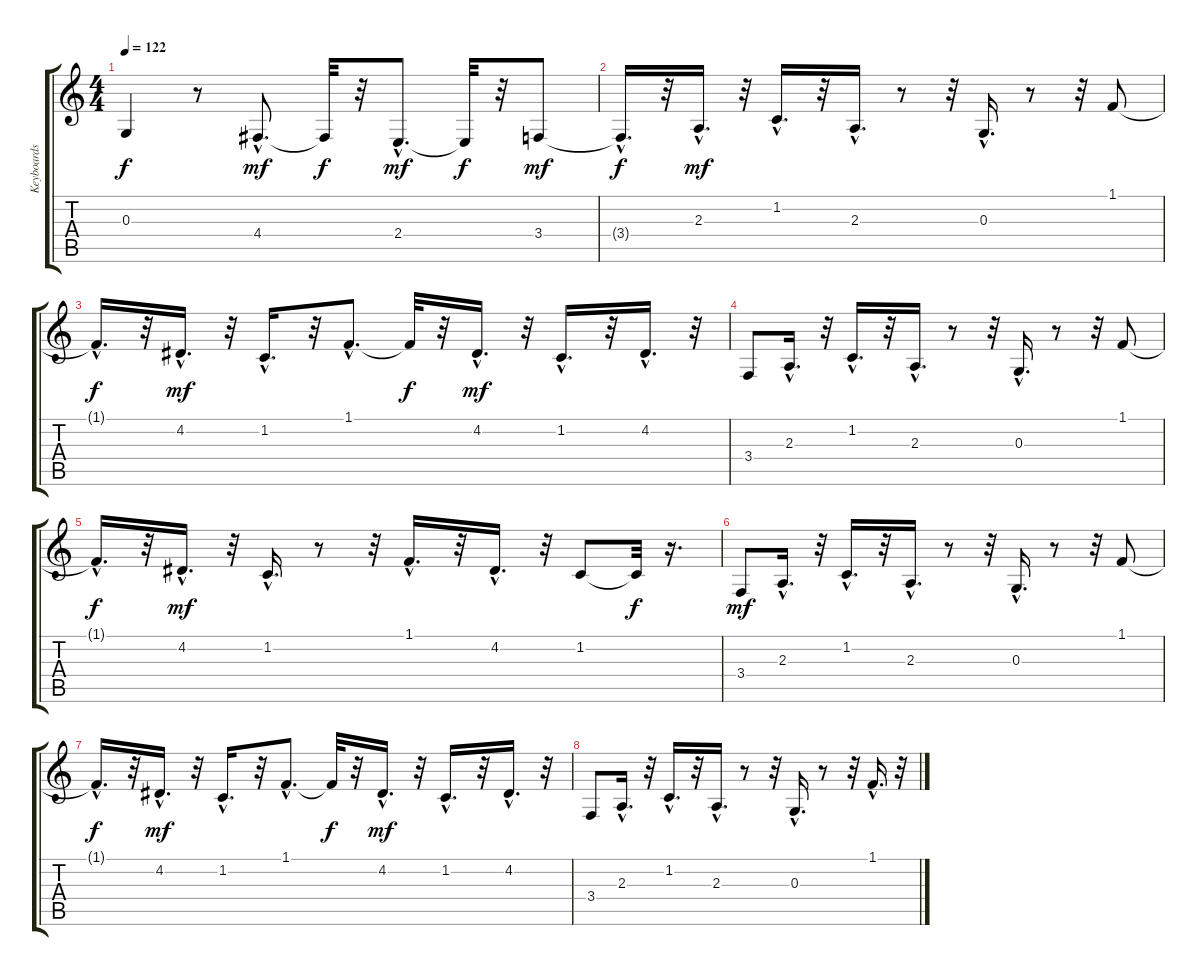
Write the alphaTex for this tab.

\track ("Keyboards" "Keyboards") {instrument pad3polysynth}
\staff {score tabs}
\tuning (E4 B3 G3 D3 A2 E2) {hide}
\ts (4 4)
\tempo 122
\clef g2
\ks c
0.3{t}.4{dy f} r.8 4.4{hac}.8{d dy mf volume 8} 4.4{t}.32{dy f} r.32 2.4{hac}.8{d dy mf volume 8} 2.4{t}.32{dy f} r.32 3.4.8{dy mf volume 7} |
3.4{hac t}.16{d dy f} r.32 2.3{hac}.16{d dy mf volume 7} r.32 1.2{hac}.16{d volume 7} r.32 2.3{hac}.16{d volume 7} r.8 r.32 0.3{hac}.16{d volume 6} r.8 r.32 1.1.8{volume 6} |
1.1{hac t}.16{d dy f} r.32 4.2{hac}.16{d dy mf volume 6} r.32 1.2{hac}.16{d volume 6} r.32 1.1{hac}.8{d volume 6} 1.1{t}.32{dy f} r.32 4.2{hac}.16{d dy mf volume 6} r.32 1.2{hac}.16{d volume 5} r.32 4.2{hac}.16{d volume 5} r.32 |
3.4.8{volume 5} 2.3{hac}.16{d volume 5} r.32 1.2{hac}.16{d volume 5} r.32 2.3{hac}.16{d volume 5} r.8 r.32 0.3{hac}.16{d volume 4} r.8 r.32 1.1.8{volume 4} |
1.1{hac t}.16{d dy f} r.32 4.2{hac}.16{d dy mf volume 4} r.32 1.2{hac}.16{d volume 4} r.8 r.32 1.1{hac}.16{d volume 4} r.32 4.2{hac}.16{d volume 4} r.32 1.2.8{volume 3} 1.2{t}.32{dy f} r.16{d} |
3.4.8{dy mf volume 3} 2.3{hac}.16{d volume 3} r.32 1.2{hac}.16{d volume 3} r.32 2.3{hac}.16{d volume 3} r.8 r.32 0.3{hac}.16{d volume 2} r.8 r.32 1.1.8{volume 2} |
1.1{hac t}.16{d dy f} r.32 4.2{hac}.16{d dy mf volume 2} r.32 1.2{hac}.16{d volume 2} r.32 1.1{hac}.8{d volume 2} 1.1{t}.32{dy f} r.32 4.2{hac}.16{d dy mf volume 2} r.32 1.2{hac}.16{d volume 1} r.32 4.2{hac}.16{d volume 1} r.32 |
3.4.8{volume 1} 2.3{hac}.16{d volume 1} r.32 1.2{hac}.16{d volume 1} r.32 2.3{hac}.16{d volume 1} r.8 r.32 0.3{hac}.16{d volume 0} r.8 r.32 1.1{hac}.16{d volume 0} r.32
